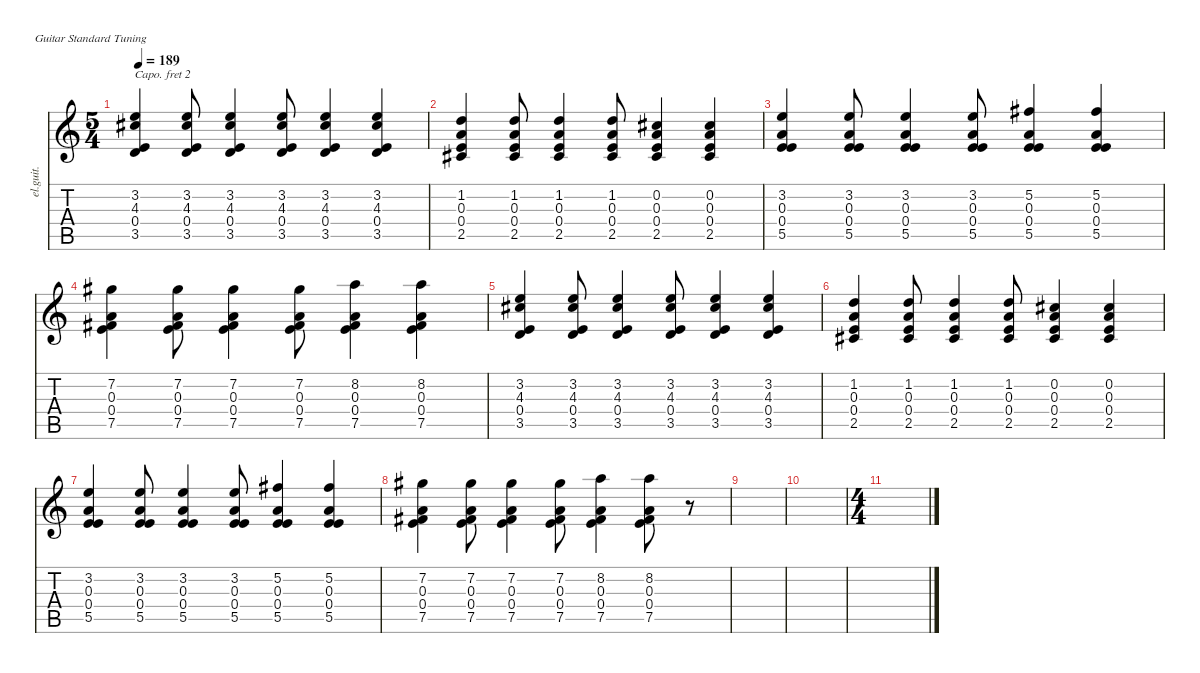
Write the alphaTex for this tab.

\defaultSystemsLayout 4
\hideDynamics
\bracketExtendMode nobrackets
\track ("Clean Guitar" "el.guit.") {instrument electricguitarclean}
\staff {score tabs}
\capo 2
\tuning (E4 B3 G3 D3 A2 E2)
\ts (5 4)
\tempo 189
\clef g2
\ks aminor
(3.5 0.4 4.3{acc #} 3.2).4{dy mf beam Up} (3.5 0.4 4.3{acc #} 3.2).8{beam Up} (3.5 0.4 4.3{acc #} 3.2).4{beam Up} (3.5 0.4 4.3{acc #} 3.2).8{beam Up} (3.5 0.4 4.3{acc #} 3.2).4{beam Up} (3.5 0.4 4.3{acc #} 3.2).4{beam Up} |
(2.5{acc #} 0.4 0.3 1.2).4{beam Up} (2.5{acc #} 0.4 0.3 1.2).8{beam Up} (2.5{acc #} 0.4 0.3 1.2).4{beam Up} (2.5{acc #} 0.4 0.3 1.2).8{beam Up} (2.5{acc #} 0.4 0.3 0.2{acc #}).4{beam Up} (2.5{acc #} 0.4 0.3 0.2{acc #}).4{beam Up} |
(5.5 0.4 0.3 3.2).4{beam Up} (5.5 0.4 0.3 3.2).8{beam Up} (5.5 0.4 0.3 3.2).4{beam Up} (5.5 0.4 0.3 3.2).8{beam Up} (5.2{acc #} 5.5 0.4 0.3).4{beam Up} (5.5 5.2{acc #} 0.3 0.4).4{beam Up} |
(7.5{acc #} 0.4 0.3 7.2{acc #}).4{beam Down} (7.5{acc #} 0.4 0.3 7.2{acc #}).8{beam Down} (7.5{acc #} 0.4 0.3 7.2{acc #}).4{beam Down} (7.5{acc #} 0.4 0.3 7.2{acc #}).8{beam Down} (8.2 7.5{acc #} 0.4 0.3).4{beam Down} (7.5{acc #} 8.2 0.3 0.4).4{beam Down} |
(3.5 0.4 4.3{acc #} 3.2).4{beam Up} (3.5 0.4 4.3{acc #} 3.2).8{beam Up} (3.5 0.4 4.3{acc #} 3.2).4{beam Up} (3.5 0.4 4.3{acc #} 3.2).8{beam Up} (3.5 0.4 4.3{acc #} 3.2).4{beam Up} (3.5 0.4 4.3{acc #} 3.2).4{beam Up} |
(2.5{acc #} 0.4 0.3 1.2).4{beam Up} (2.5{acc #} 0.4 0.3 1.2).8{beam Up} (2.5{acc #} 0.4 0.3 1.2).4{beam Up} (2.5{acc #} 0.4 0.3 1.2).8{beam Up} (2.5{acc #} 0.4 0.3 0.2{acc #}).4{beam Up} (2.5{acc #} 0.4 0.3 0.2{acc #}).4{beam Up} |
(5.5 0.4 0.3 3.2).4{beam Up} (5.5 0.4 0.3 3.2).8{beam Up} (5.5 0.4 0.3 3.2).4{beam Up} (5.5 0.4 0.3 3.2).8{beam Up} (5.2{acc #} 5.5 0.4 0.3).4{beam Up} (5.5 5.2{acc #} 0.3 0.4).4{beam Up} |
(7.5{acc #} 0.4 0.3 7.2{acc #}).4{beam Down} (7.5{acc #} 0.4 0.3 7.2{acc #}).8{beam Down} (7.5{acc #} 0.4 0.3 7.2{acc #}).4{beam Down} (7.5{acc #} 0.4 0.3 7.2{acc #}).8{beam Down} (8.2 7.5{acc #} 0.4 0.3).4{beam Down} (7.5{acc #} 8.2 0.3 0.4).8{beam Down} r.8{beam Down} |
|
|
\ts (4 4)
\ks c
